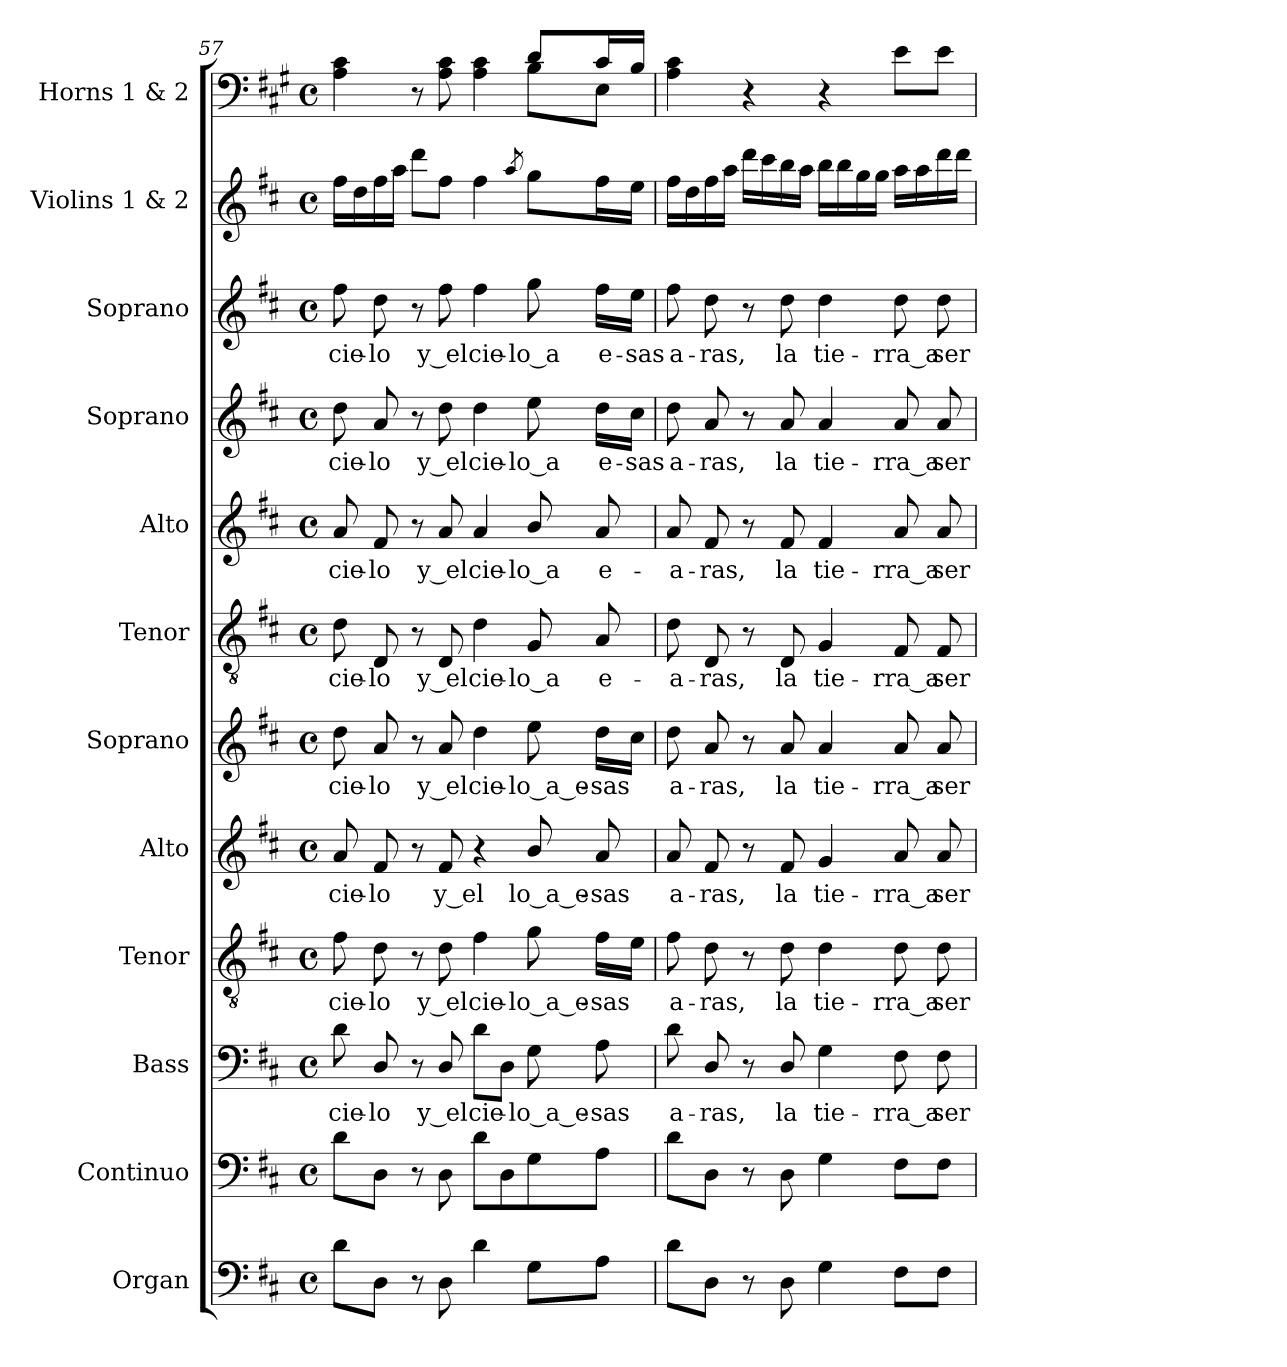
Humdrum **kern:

**kern	**kern	**kern	**text	**kern	**text	**kern	**text	**kern	**text	**kern	**text	**kern	**text	**kern	**text	**kern	**text	**kern	**kern
*part12	*part11	*part10	*part10	*part9	*part9	*part8	*part8	*part7	*part7	*part6	*part6	*part5	*part5	*part4	*part4	*part3	*part3	*part2	*part1
*staff12	*staff11	*staff10	*staff10	*staff9	*staff9	*staff8	*staff8	*staff7	*staff7	*staff6	*staff6	*staff5	*staff5	*staff4	*staff4	*staff3	*staff3	*staff2	*staff1
*I"Organ	*I"Continuo	*I"Bass	*	*I"Tenor	*	*I"Alto	*	*I"Soprano	*	*I"Tenor	*	*I"Alto	*	*I"Soprano	*	*I"Soprano	*	*I"Violins 1 & 2	*I"Horns 1 & 2
*I'Org.	*I'Cont.	*I'B.	*	*I'T.	*	*I'A.	*	*I'S.	*	*I'T.	*	*I'A.	*	*I'S.	*	*I'S.	*	*I'Vlns	*I'Hns.
*clefF4	*clefF4	*clefF4	*	*clefGv2	*	*clefG2	*	*clefG2	*	*clefGv2	*	*clefG2	*	*clefG2	*	*clefG2	*	*clefG2	*clefF4
*	*	*	*	*ITrd7c12	*	*	*	*	*	*ITrd7c12	*	*	*	*	*	*	*	*	*ITrd4c7
*k[f#c#]	*k[f#c#]	*k[f#c#]	*	*k[f#c#]	*	*k[f#c#]	*	*k[f#c#]	*	*k[f#c#]	*	*k[f#c#]	*	*k[f#c#]	*	*k[f#c#]	*	*k[f#c#]	*k[f#c#]
*D:	*D:	*D:	*	*D:	*	*D:	*	*D:	*	*D:	*	*D:	*	*D:	*	*D:	*	*D:	*D:
*M4/4	*M4/4	*M4/4	*	*M4/4	*	*M4/4	*	*M4/4	*	*M4/4	*	*M4/4	*	*M4/4	*	*M4/4	*	*M4/4	*M4/4
*met(c)	*met(c)	*met(c)	*	*met(c)	*	*met(c)	*	*met(c)	*	*met(c)	*	*met(c)	*	*met(c)	*	*met(c)	*	*met(c)	*met(c)
=57	=57	=57	=57	=57	=57	=57	=57	=57	=57	=57	=57	=57	=57	=57	=57	=57	=57	=57	=57
!	!	!	!LO:LY:b:color=#000000	!	!	!	!	!	!	!	!	!	!	!	!	!	!	!	!
!	!	!	!	!	!LO:LY:b:color=#000000	!	!	!	!	!	!	!	!	!	!	!	!	!	!
!	!	!	!	!	!	!	!LO:LY:b:color=#000000	!	!	!	!	!	!	!	!	!	!	!	!
!	!	!	!	!	!	!	!	!	!LO:LY:b:color=#000000	!	!	!	!	!	!	!	!	!	!
!	!	!	!	!	!	!	!	!	!	!	!LO:LY:b:color=#000000	!	!	!	!	!	!	!	!
!	!	!	!	!	!	!	!	!	!	!	!	!	!LO:LY:b:color=#000000	!	!	!	!	!	!
!	!	!	!	!	!	!	!	!	!	!	!	!	!	!	!LO:LY:b:color=#000000	!	!	!	!
!	!	!	!	!	!	!	!	!	!	!	!	!	!	!	!	!	!LO:LY:b:color=#000000	!	!
*	*	*	*	*	*	*	*	*	*	*	*	*	*	*	*	*	*	*	*^
8di\L	8di\L	8di\	cie-	8F#i\	cie-	8ai/	cie-	8ddi\	cie-	8Di\	cie-	8ai/	cie-	8ddi\	cie-	8ff#i\	cie-	16ff#i\LL	4Di\ 4F#i	2ryy
.	.	.	.	.	.	.	.	.	.	.	.	.	.	.	.	.	.	16ddi\	.	.
!	!	!	!LO:LY:b:color=#000000	!	!	!	!	!	!	!	!	!	!	!	!	!	!	!	!	!
!	!	!	!	!	!LO:LY:b:color=#000000	!	!	!	!	!	!	!	!	!	!	!	!	!	!	!
!	!	!	!	!	!	!	!LO:LY:b:color=#000000	!	!	!	!	!	!	!	!	!	!	!	!	!
!	!	!	!	!	!	!	!	!	!LO:LY:b:color=#000000	!	!	!	!	!	!	!	!	!	!	!
!	!	!	!	!	!	!	!	!	!	!	!LO:LY:b:color=#000000	!	!	!	!	!	!	!	!	!
!	!	!	!	!	!	!	!	!	!	!	!	!	!LO:LY:b:color=#000000	!	!	!	!	!	!	!
!	!	!	!	!	!	!	!	!	!	!	!	!	!	!	!LO:LY:b:color=#000000	!	!	!	!	!
!	!	!	!	!	!	!	!	!	!	!	!	!	!	!	!	!	!LO:LY:b:color=#000000	!	!	!
8Di\J	8Di\J	8Di/	-lo	8Di\	-lo	8f#i/	-lo	8ai/	-lo	8DDi/	-lo	8f#i/	-lo	8ai/	-lo	8ddi\	-lo	16ff#i\	.	.
.	.	.	.	.	.	.	.	.	.	.	.	.	.	.	.	.	.	16aai\JJ	.	.
8r	8r	8r	.	8r	.	8r	.	8r	.	8r	.	8r	.	8r	.	8r	.	8dddi\L	8r	.
!	!	!	!LO:LY:b:color=#000000	!	!	!	!	!	!	!	!	!	!	!	!	!	!	!	!	!
!	!	!	!	!	!LO:LY:b:color=#000000	!	!	!	!	!	!	!	!	!	!	!	!	!	!	!
!	!	!	!	!	!	!	!LO:LY:b:color=#000000	!	!	!	!	!	!	!	!	!	!	!	!	!
!	!	!	!	!	!	!	!	!	!LO:LY:b:color=#000000	!	!	!	!	!	!	!	!	!	!	!
!	!	!	!	!	!	!	!	!	!	!	!LO:LY:b:color=#000000	!	!	!	!	!	!	!	!	!
!	!	!	!	!	!	!	!	!	!	!	!	!	!LO:LY:b:color=#000000	!	!	!	!	!	!	!
!	!	!	!	!	!	!	!	!	!	!	!	!	!	!	!LO:LY:b:color=#000000	!	!	!	!	!
!	!	!	!	!	!	!	!	!	!	!	!	!	!	!	!	!	!LO:LY:b:color=#000000	!	!	!
8Di\	8Di\	8Di/	y_el	8Di\	y_el	8f#i/	y_el	8ai/	y_el	8DDi/	y_el	8ai/	y_el	8ddi\	y_el	8ff#i\	y_el	8ff#i\J	8Di\ 8F#i	.
!	!	!	!LO:LY:b:color=#000000	!	!	!	!	!	!	!	!	!	!	!	!	!	!	!	!	!
!	!	!	!	!	!LO:LY:b:color=#000000	!	!	!	!	!	!	!	!	!	!	!	!	!	!	!
!	!	!	!	!	!	!	!LO:LY:b:color=#000000	!	!	!	!	!	!	!	!	!	!	!	!	!
!	!	!	!	!	!	!	!	!	!LO:LY:b:color=#000000	!	!	!	!	!	!	!	!	!	!	!
!	!	!	!	!	!	!	!	!	!	!	!LO:LY:b:color=#000000	!	!	!	!	!	!	!	!	!
!	!	!	!	!	!	!	!	!	!	!	!	!	!LO:LY:b:color=#000000	!	!	!	!	!	!	!
!	!	!	!	!	!	!	!	!	!	!	!	!	!	!	!LO:LY:b:color=#000000	!	!	!	!	!
!	!	!	!	!	!	!	!	!	!	!	!	!	!	!	!	!	!LO:LY:b:color=#000000	!	!	!
4di\	8di\L	8di\L	cie-	4F#i\	cie-	4r	cie-	4ddi\	cie-	4Di\	cie-	4ai/	cie-	4ddi\	cie-	4ff#i\	cie-	4ff#i\	4Di\ 4F#i	4ryy
.	8Di\	8Di\J	.	.	.	.	.	.	.	.	.	.	.	.	.	.	.	.	.	.
.	.	.	.	.	.	.	.	.	.	.	.	.	.	.	.	.	.	8qaai/	.	.
!	!	!	!LO:LY:b:color=#000000	!	!	!	!	!	!	!	!	!	!	!	!	!	!	!	!	!
!	!	!	!	!	!LO:LY:b:color=#000000	!	!	!	!	!	!	!	!	!	!	!	!	!	!	!
!	!	!	!	!	!	!	!LO:LY:b:color=#000000	!	!	!	!	!	!	!	!	!	!	!	!	!
!	!	!	!	!	!	!	!	!	!LO:LY:b:color=#000000	!	!	!	!	!	!	!	!	!	!	!
!	!	!	!	!	!	!	!	!	!	!	!LO:LY:b:color=#000000	!	!	!	!	!	!	!	!	!
!	!	!	!	!	!	!	!	!	!	!	!	!	!LO:LY:b:color=#000000	!	!	!	!	!	!	!
!	!	!	!	!	!	!	!	!	!	!	!	!	!	!	!LO:LY:b:color=#000000	!	!	!	!	!
!	!	!	!	!	!	!	!	!	!	!	!	!	!	!	!	!	!LO:LY:b:color=#000000	!	!	!
8Gi\L	8Gi\	8Gi\	-lo_a_e-	8Gi\	-lo_a_e-	8bi/	-lo_a_e-	8eei\	-lo_a_e-	8GGi/	-lo_a	8bi/	-lo_a	8eei\	-lo_a	8ggi\	-lo_a	8ggi\L	8Gi/L	8Ei\L
!	!	!	!LO:LY:b:color=#000000	!	!	!	!	!	!	!	!	!	!	!	!	!	!	!	!	!
!	!	!	!	!	!LO:LY:b:color=#000000	!	!	!	!	!	!	!	!	!	!	!	!	!	!	!
!	!	!	!	!	!	!	!LO:LY:b:color=#000000	!	!	!	!	!	!	!	!	!	!	!	!	!
!	!	!	!	!	!	!	!	!	!LO:LY:b:color=#000000	!	!	!	!	!	!	!	!	!	!	!
!	!	!	!	!	!	!	!	!	!	!	!LO:LY:b:color=#000000	!	!	!	!	!	!	!	!	!
!	!	!	!	!	!	!	!	!	!	!	!	!	!LO:LY:b:color=#000000	!	!	!	!	!	!	!
!	!	!	!	!	!	!	!	!	!	!	!	!	!	!	!LO:LY:b:color=#000000	!	!	!	!	!
!	!	!	!	!	!	!	!	!	!	!	!	!	!	!	!	!	!LO:LY:b:color=#000000	!	!	!
8Ai\J	8Ai\J	8Ai\	-sas	16F#i\LL	-sas	8ai/	-sas	16ddi\LL	-sas	8AAi/	e-	8ai/	e-	16ddi\LL	e-	16ff#i\LL	e-	16ff#i\L	16F#i/L	8AAi\J
!	!	!	!	!	!	!	!	!	!	!	!	!	!	!	!LO:LY:b:color=#000000	!	!	!	!	!
!	!	!	!	!	!	!	!	!	!	!	!	!	!	!	!	!	!LO:LY:b:color=#000000	!	!	!
.	.	.	.	16Ei\JJ	.	.	.	16cc#i\JJ	.	.	.	.	.	16cc#i\JJ	-sas	16eei\JJ	-sas	16eei\JJ	16Ei/JJ	.
*	*	*	*	*	*	*	*	*	*	*	*	*	*	*	*	*	*	*	*v	*v
=58	=58	=58	=58	=58	=58	=58	=58	=58	=58	=58	=58	=58	=58	=58	=58	=58	=58	=58	=58
!	!	!	!LO:LY:b:color=#000000	!	!	!	!	!	!	!	!	!	!	!	!	!	!	!	!
!	!	!	!	!	!LO:LY:b:color=#000000	!	!	!	!	!	!	!	!	!	!	!	!	!	!
!	!	!	!	!	!	!	!LO:LY:b:color=#000000	!	!	!	!	!	!	!	!	!	!	!	!
!	!	!	!	!	!	!	!	!	!LO:LY:b:color=#000000	!	!	!	!	!	!	!	!	!	!
!	!	!	!	!	!	!	!	!	!	!	!LO:LY:b:color=#000000	!	!	!	!	!	!	!	!
!	!	!	!	!	!	!	!	!	!	!	!	!	!LO:LY:b:color=#000000	!	!	!	!	!	!
!	!	!	!	!	!	!	!	!	!	!	!	!	!	!	!LO:LY:b:color=#000000	!	!	!	!
!	!	!	!	!	!	!	!	!	!	!	!	!	!	!	!	!	!LO:LY:b:color=#000000	!	!
8di\L	8di\L	8di\	a-	8F#i\	a-	8ai/	a-	8ddi\	a-	8Di\	a-	8ai/	a-	8ddi\	a-	8ff#i\	a-	16ff#i\LL	4Di\ 4F#i
.	.	.	.	.	.	.	.	.	.	.	.	.	.	.	.	.	.	16ddi\	.
!	!	!	!LO:LY:b:color=#000000	!	!	!	!	!	!	!	!	!	!	!	!	!	!	!	!
!	!	!	!	!	!LO:LY:b:color=#000000	!	!	!	!	!	!	!	!	!	!	!	!	!	!
!	!	!	!	!	!	!	!LO:LY:b:color=#000000	!	!	!	!	!	!	!	!	!	!	!	!
!	!	!	!	!	!	!	!	!	!LO:LY:b:color=#000000	!	!	!	!	!	!	!	!	!	!
!	!	!	!	!	!	!	!	!	!	!	!LO:LY:b:color=#000000	!	!	!	!	!	!	!	!
!	!	!	!	!	!	!	!	!	!	!	!	!	!LO:LY:b:color=#000000	!	!	!	!	!	!
!	!	!	!	!	!	!	!	!	!	!	!	!	!	!	!LO:LY:b:color=#000000	!	!	!	!
!	!	!	!	!	!	!	!	!	!	!	!	!	!	!	!	!	!LO:LY:b:color=#000000	!	!
8Di\J	8Di\J	8Di/	-ras,	8Di\	-ras,	8f#i/	-ras,	8ai/	-ras,	8DDi/	-ras,	8f#i/	-ras,	8ai/	-ras,	8ddi\	-ras,	16ff#i\	.
.	.	.	.	.	.	.	.	.	.	.	.	.	.	.	.	.	.	16aai\JJ	.
8r	8r	8r	.	8r	.	8r	.	8r	.	8r	.	8r	.	8r	.	8r	.	16dddi\LL	4r
.	.	.	.	.	.	.	.	.	.	.	.	.	.	.	.	.	.	16ccc#i\	.
!	!	!	!LO:LY:b:color=#000000	!	!	!	!	!	!	!	!	!	!	!	!	!	!	!	!
!	!	!	!	!	!LO:LY:b:color=#000000	!	!	!	!	!	!	!	!	!	!	!	!	!	!
!	!	!	!	!	!	!	!LO:LY:b:color=#000000	!	!	!	!	!	!	!	!	!	!	!	!
!	!	!	!	!	!	!	!	!	!LO:LY:b:color=#000000	!	!	!	!	!	!	!	!	!	!
!	!	!	!	!	!	!	!	!	!	!	!LO:LY:b:color=#000000	!	!	!	!	!	!	!	!
!	!	!	!	!	!	!	!	!	!	!	!	!	!LO:LY:b:color=#000000	!	!	!	!	!	!
!	!	!	!	!	!	!	!	!	!	!	!	!	!	!	!LO:LY:b:color=#000000	!	!	!	!
!	!	!	!	!	!	!	!	!	!	!	!	!	!	!	!	!	!LO:LY:b:color=#000000	!	!
8Di\	8Di\	8Di/	la	8Di\	la	8f#i/	la	8ai/	la	8DDi/	la	8f#i/	la	8ai/	la	8ddi\	la	16bbi\	.
.	.	.	.	.	.	.	.	.	.	.	.	.	.	.	.	.	.	16aai\JJ	.
!	!	!	!LO:LY:b:color=#000000	!	!	!	!	!	!	!	!	!	!	!	!	!	!	!	!
!	!	!	!	!	!LO:LY:b:color=#000000	!	!	!	!	!	!	!	!	!	!	!	!	!	!
!	!	!	!	!	!	!	!LO:LY:b:color=#000000	!	!	!	!	!	!	!	!	!	!	!	!
!	!	!	!	!	!	!	!	!	!LO:LY:b:color=#000000	!	!	!	!	!	!	!	!	!	!
!	!	!	!	!	!	!	!	!	!	!	!LO:LY:b:color=#000000	!	!	!	!	!	!	!	!
!	!	!	!	!	!	!	!	!	!	!	!	!	!LO:LY:b:color=#000000	!	!	!	!	!	!
!	!	!	!	!	!	!	!	!	!	!	!	!	!	!	!LO:LY:b:color=#000000	!	!	!	!
!	!	!	!	!	!	!	!	!	!	!	!	!	!	!	!	!	!LO:LY:b:color=#000000	!	!
4Gi\	4Gi\	4Gi\	tie-	4Di\	tie-	4gi/	tie-	4ai/	tie-	4GGi/	tie-	4f#i/	tie-	4ai/	tie-	4ddi\	tie-	16bbi\LL	4r
.	.	.	.	.	.	.	.	.	.	.	.	.	.	.	.	.	.	16bbi\	.
.	.	.	.	.	.	.	.	.	.	.	.	.	.	.	.	.	.	16ggi\	.
.	.	.	.	.	.	.	.	.	.	.	.	.	.	.	.	.	.	16ggi\JJ	.
!	!	!	!LO:LY:b:color=#000000	!	!	!	!	!	!	!	!	!	!	!	!	!	!	!	!
!	!	!	!	!	!LO:LY:b:color=#000000	!	!	!	!	!	!	!	!	!	!	!	!	!	!
!	!	!	!	!	!	!	!LO:LY:b:color=#000000	!	!	!	!	!	!	!	!	!	!	!	!
!	!	!	!	!	!	!	!	!	!LO:LY:b:color=#000000	!	!	!	!	!	!	!	!	!	!
!	!	!	!	!	!	!	!	!	!	!	!LO:LY:b:color=#000000	!	!	!	!	!	!	!	!
!	!	!	!	!	!	!	!	!	!	!	!	!	!LO:LY:b:color=#000000	!	!	!	!	!	!
!	!	!	!	!	!	!	!	!	!	!	!	!	!	!	!LO:LY:b:color=#000000	!	!	!	!
!	!	!	!	!	!	!	!	!	!	!	!	!	!	!	!	!	!LO:LY:b:color=#000000	!	!
8F#i\L	8F#i\L	8F#i\	-rra_a	8Di\	-rra_a	8ai/	-rra_a	8ai/	-rra_a	8FF#i/	-rra_a	8ai/	-rra_a	8ai/	-rra_a	8ddi\	-rra_a	16aai\LL	8Ai\L
.	.	.	.	.	.	.	.	.	.	.	.	.	.	.	.	.	.	16aai\	.
!	!	!	!LO:LY:b:color=#000000	!	!	!	!	!	!	!	!	!	!	!	!	!	!	!	!
!	!	!	!	!	!LO:LY:b:color=#000000	!	!	!	!	!	!	!	!	!	!	!	!	!	!
!	!	!	!	!	!	!	!LO:LY:b:color=#000000	!	!	!	!	!	!	!	!	!	!	!	!
!	!	!	!	!	!	!	!	!	!LO:LY:b:color=#000000	!	!	!	!	!	!	!	!	!	!
!	!	!	!	!	!	!	!	!	!	!	!LO:LY:b:color=#000000	!	!	!	!	!	!	!	!
!	!	!	!	!	!	!	!	!	!	!	!	!	!LO:LY:b:color=#000000	!	!	!	!	!	!
!	!	!	!	!	!	!	!	!	!	!	!	!	!	!	!LO:LY:b:color=#000000	!	!	!	!
!	!	!	!	!	!	!	!	!	!	!	!	!	!	!	!	!	!LO:LY:b:color=#000000	!	!
8F#i\J	8F#i\J	8F#i\	ser	8Di\	ser	8ai/	ser	8ai/	ser	8FF#i/	ser	8ai/	ser	8ai/	ser	8ddi\	ser	16dddi\	8Ai\J
.	.	.	.	.	.	.	.	.	.	.	.	.	.	.	.	.	.	16dddi\JJ	.
=	=	=	=	=	=	=	=	=	=	=	=	=	=	=	=	=	=	=	=
*-	*-	*-	*-	*-	*-	*-	*-	*-	*-	*-	*-	*-	*-	*-	*-	*-	*-	*-	*-
